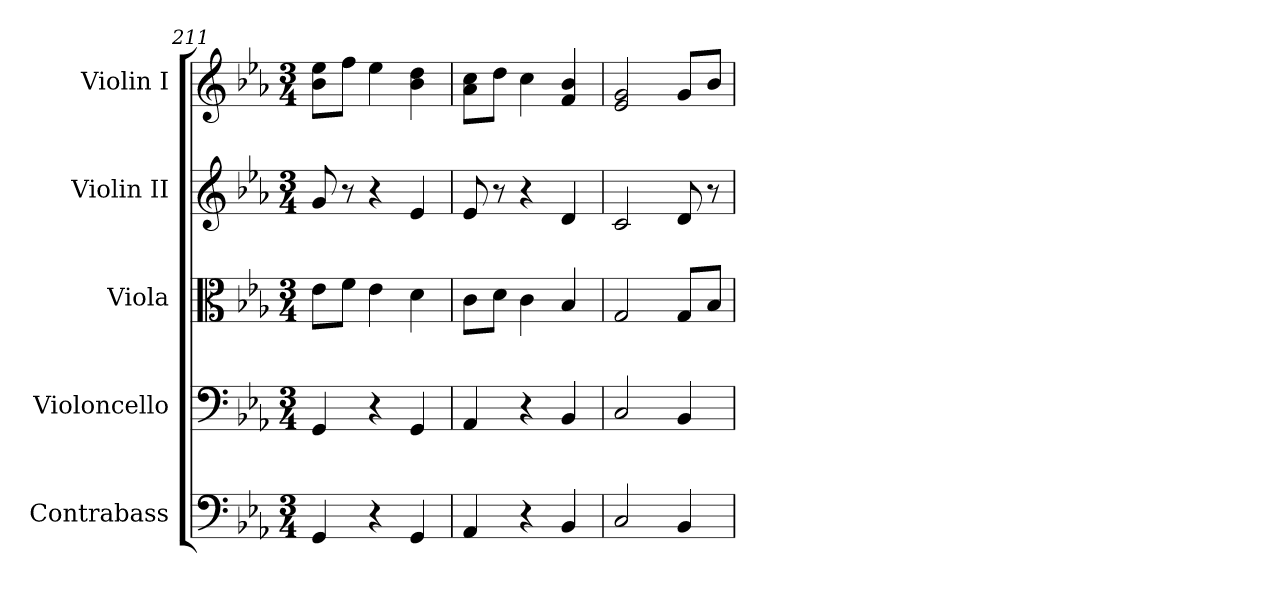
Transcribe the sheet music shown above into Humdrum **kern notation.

**kern	**kern	**kern	**kern	**kern
*part5	*part4	*part3	*part2	*part1
*staff5	*staff4	*staff3	*staff2	*staff1
*I"Contrabass	*I"Violoncello	*I"Viola	*I"Violin II	*I"Violin I
*I'Cb.	*I'Vc.	*I'Vla.	*I'Vln. II	*I'Vln. I
*clefF4	*clefF4	*clefC3	*clefG2	*clefG2
*ITrd7c12	*	*	*	*
*k[b-e-a-]	*k[b-e-a-]	*k[b-e-a-]	*k[b-e-a-]	*k[b-e-a-]
*M3/4	*M3/4	*M3/4	*M3/4	*M3/4
=211	=211	=211	=211	=211
4GGG/	4GG/	8e-\L	8g/	8b-\ 8ee-\L
.	.	8f\J	8r	8ff\J
4r	4r	4e-\	4r	4ee-\
4GGG/	4GG/	4d\	4e-/	4b-\ 4dd\
=212	=212	=212	=212	=212
4AAA-/	4AA-/	8c\L	8e-/	8a-\ 8cc\L
.	.	8d\J	8r	8dd\J
4r	4r	4c\	4r	4cc\
4BBB-/	4BB-/	4B-/	4d/	4f/ 4b-/
=213	=213	=213	=213	=213
2CC/	2C/	2G/	2c/	2e-/ 2g/
4BBB-/	4BB-/	8G/L	8d/	8g/L
.	.	8B-/J	8r	8b-/J
=	=	=	=	=
*-	*-	*-	*-	*-
